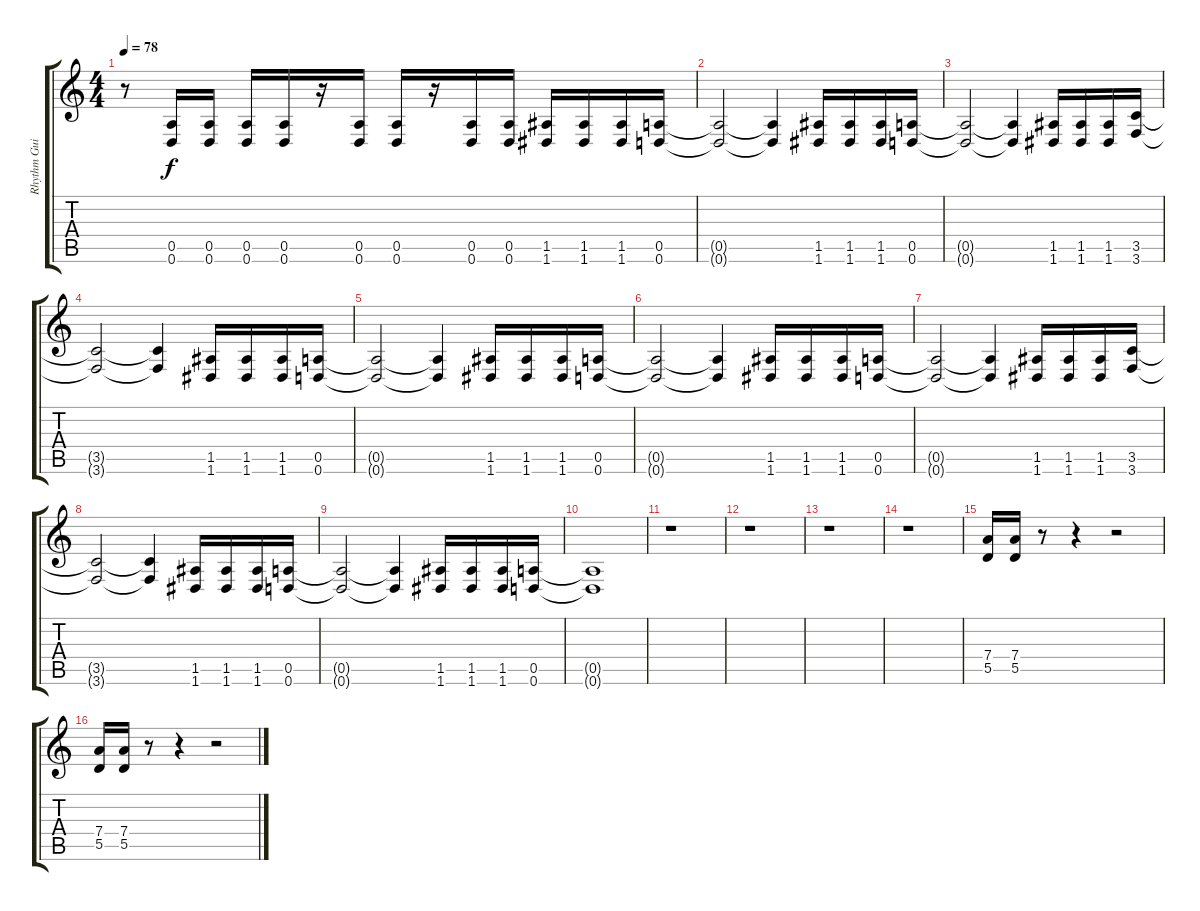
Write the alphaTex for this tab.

\track ("Rhythm Guitar" "Rhythm Gui") {instrument electricguitarclean}
\staff {score tabs}
\tuning (E4 B3 G3 D3 A2 D2) {hide}
\ts (4 4)
\tempo 78
\clef g2
\ks c
r.8{dy f} (0.5 0.6).16 (0.5 0.6).16 (0.5 0.6).16 (0.5 0.6).16 r.16 (0.5 0.6).16 (0.5 0.6).16 r.16 (0.5 0.6).16 (0.5 0.6).16 (1.5 1.6).16 (1.5 1.6).16 (1.5 1.6).16 (0.5 0.6).16 |
(0.5{t} 0.6{t}).2 (0.5{t} 0.6{t}).4 (1.5 1.6).16 (1.5 1.6).16 (1.5 1.6).16 (0.5 0.6).16 |
(0.5{t} 0.6{t}).2 (0.5{t} 0.6{t}).4 (1.5 1.6).16 (1.5 1.6).16 (1.5 1.6).16 (3.5 3.6).16 |
(3.5{t} 3.6{t}).2 (3.5{t} 3.6{t}).4 (1.5 1.6).16 (1.5 1.6).16 (1.5 1.6).16 (0.5 0.6).16 |
(0.5{t} 0.6{t}).2 (0.5{t} 0.6{t}).4 (1.5 1.6).16 (1.5 1.6).16 (1.5 1.6).16 (0.5 0.6).16 |
(0.5{t} 0.6{t}).2 (0.5{t} 0.6{t}).4 (1.5 1.6).16 (1.5 1.6).16 (1.5 1.6).16 (0.5 0.6).16 |
(0.5{t} 0.6{t}).2 (0.5{t} 0.6{t}).4 (1.5 1.6).16 (1.5 1.6).16 (1.5 1.6).16 (3.5 3.6).16 |
(3.5{t} 3.6{t}).2 (3.5{t} 3.6{t}).4 (1.5 1.6).16 (1.5 1.6).16 (1.5 1.6).16 (0.5 0.6).16 |
(0.5{t} 0.6{t}).2 (0.5{t} 0.6{t}).4 (1.5 1.6).16 (1.5 1.6).16 (1.5 1.6).16 (0.5 0.6).16 |
(0.5{t} 0.6{t}).1 |
r.1 |
r.1 |
r.1 |
r.1 |
(7.4 5.5).16 (7.4 5.5).16 r.8 r.4 r.2 |
(7.4 5.5).16 (7.4 5.5).16 r.8 r.4 r.2
